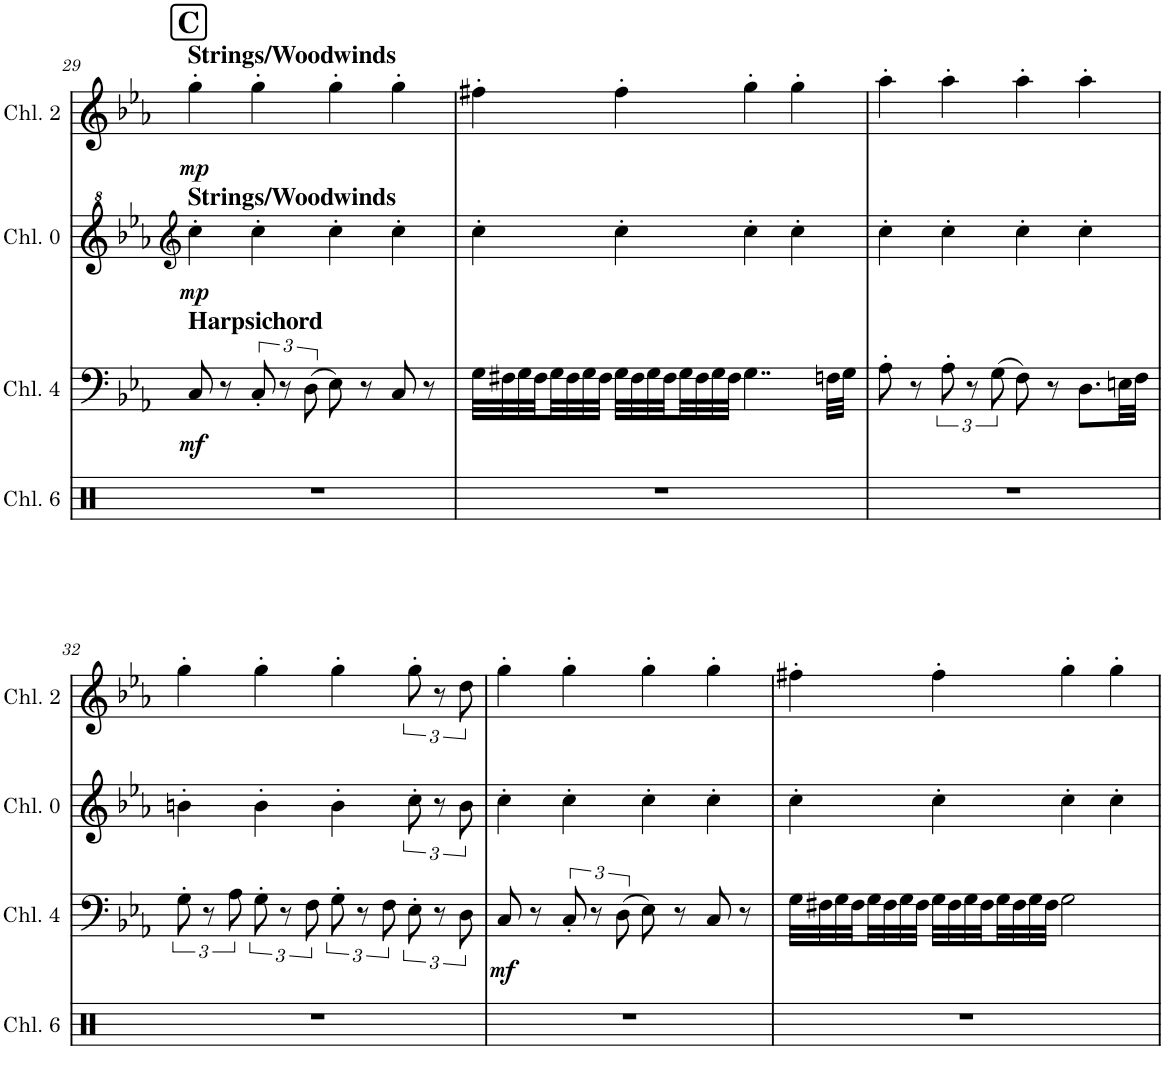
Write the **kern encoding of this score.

**kern	**kern	**dynam	**kern	**dynam	**kern	**dynam
*part4	*part3	*part3	*part2	*part2	*part1	*part1
*staff4	*staff3	*staff3	*staff2	*staff2	*staff1	*staff1
*I"Channel 6	*I"Channel 4	*	*I"Channel 0	*	*I"Channel 1	*
*I'Chl. 6	*I'Chl. 4	*	*I'Chl. 0	*	*I'Chl. 1	*
!!LO:PB:g=z
*clefX	*clefF4	*	*clefG2	*	*clefG2	*
*k[]	*k[b-e-a-]	*	*k[b-e-a-]	*	*k[b-e-a-]	*
*M4/4	*M4/4	*	*M4/4	*	*M4/4	*
*met(c)	*met(c)	*	*met(c)	*	*met(c)	*
!!LO:REH:place=s1:a:B:cj:fs=14:t=C
=29	=29	=29	=29	=29	=29	=29
!	!	!	!	!	!LO:TX:a:B:t=Strings/Woodwinds	!
!	!	!	!LO:TX:a:B:t=Strings/Woodwinds	!	!	!
!	!LO:TX:a:B:t=Harpsichord	!	!	!	!	!
!	!	!LO:DY:b	!	!LO:DY:b	!	!LO:DY:b
1r	8C/	mf	4cc'\	mp	4gg'\	mp
.	8r	.	.	.	.	.
.	12C'/	.	4cc'\	.	4gg'\	.
.	12r	.	.	.	.	.
.	(12D\	.	.	.	.	.
.	8E-\)	.	4cc'\	.	4gg'\	.
.	8r	.	.	.	.	.
.	8C/	.	4cc'\	.	4gg'\	.
.	8r	.	.	.	.	.
=30	=30	=30	=30	=30	=30	=30
1r	32G\LLL	.	4cc'\	.	4ff#X'\	.
.	32F#X\	.	.	.	.	.
.	32G\	.	.	.	.	.
.	32F#\	.	.	.	.	.
.	32G\	.	.	.	.	.
.	32F#\	.	.	.	.	.
.	32G\	.	.	.	.	.
.	32F#\JJJ	.	.	.	.	.
.	32G\LLL	.	4cc'\	.	4ff#'\	.
.	32F#\	.	.	.	.	.
.	32G\	.	.	.	.	.
.	32F#\	.	.	.	.	.
.	32G\	.	.	.	.	.
.	32F#\	.	.	.	.	.
.	32G\	.	.	.	.	.
.	32F#\JJJ	.	.	.	.	.
.	4..G\	.	4cc'\	.	4gg'\	.
.	.	.	4cc'\	.	4gg'\	.
.	32Fn\LLL	.	.	.	.	.
.	32G\JJJ	.	.	.	.	.
=31	=31	=31	=31	=31	=31	=31
1r	8A-'\	.	4cc'\	.	4aa-'\	.
.	8r	.	.	.	.	.
.	12A-'\	.	4cc'\	.	4aa-'\	.
.	12r	.	.	.	.	.
.	(12G\	.	.	.	.	.
.	8F\)	.	4cc'\	.	4aa-'\	.
.	8r	.	.	.	.	.
.	8.D\L	.	4cc'\	.	4aa-'\	.
.	32En\LL	.	.	.	.	.
.	32F\JJJ	.	.	.	.	.
!!LO:LB:g=z
=32	=32	=32	=32	=32	=32	=32
1r	12G'\	.	4bn'\	.	4gg'\	.
.	12r	.	.	.	.	.
.	12A-\	.	.	.	.	.
.	12G'\	.	4b'\	.	4gg'\	.
.	12r	.	.	.	.	.
.	12F\	.	.	.	.	.
.	12G'\	.	4b'\	.	4gg'\	.
.	12r	.	.	.	.	.
.	12F\	.	.	.	.	.
.	12E-'\	.	12cc'\	.	12gg'\	.
.	12r	.	12r	.	12r	.
.	12D\	.	12b\	.	12dd\	.
=33	=33	=33	=33	=33	=33	=33
!	!	!LO:DY:b	!	!	!	!
1r	8C/	mf	4cc'\	.	4gg'\	.
.	8r	.	.	.	.	.
.	12C'/	.	4cc'\	.	4gg'\	.
.	12r	.	.	.	.	.
.	(12D\	.	.	.	.	.
.	8E-\)	.	4cc'\	.	4gg'\	.
.	8r	.	.	.	.	.
.	8C/	.	4cc'\	.	4gg'\	.
.	8r	.	.	.	.	.
=34	=34	=34	=34	=34	=34	=34
1r	32G\LLL	.	4cc'\	.	4ff#X'\	.
.	32F#X\	.	.	.	.	.
.	32G\	.	.	.	.	.
.	32F#\	.	.	.	.	.
.	32G\	.	.	.	.	.
.	32F#\	.	.	.	.	.
.	32G\	.	.	.	.	.
.	32F#\JJJ	.	.	.	.	.
.	32G\LLL	.	4cc'\	.	4ff#'\	.
.	32F#\	.	.	.	.	.
.	32G\	.	.	.	.	.
.	32F#\	.	.	.	.	.
.	32G\	.	.	.	.	.
.	32F#\	.	.	.	.	.
.	32G\	.	.	.	.	.
.	32F#\JJJ	.	.	.	.	.
.	2G\	.	4cc'\	.	4gg'\	.
.	.	.	4cc'\	.	4gg'\	.
=	=	=	=	=	=	=
*-	*-	*-	*-	*-	*-	*-
